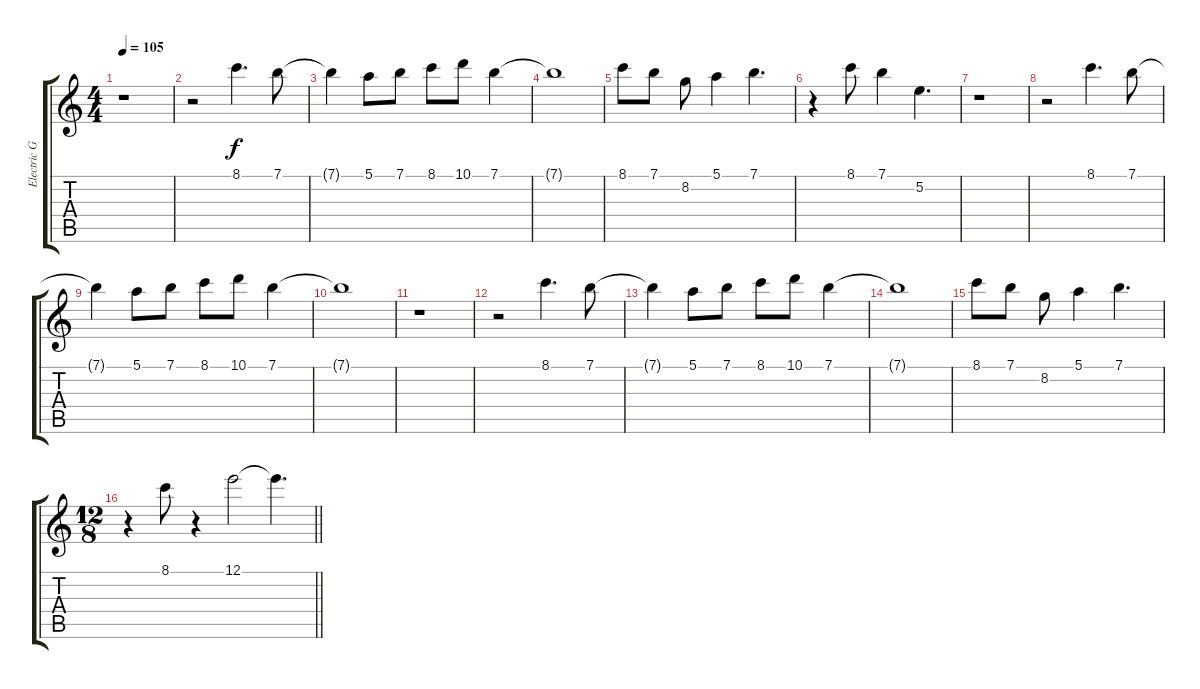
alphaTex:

\track ("Electric Gtr" "Electric G") {instrument electricguitarjazz}
\staff {score tabs}
\tuning (E4 B3 G3 D3 A2 E2) {hide}
\ts (4 4)
\tempo 105
\clef g2
\ks c
r.1{dy f} |
r.2 8.1.4{d} 7.1.8 |
7.1{t}.4 5.1.8 7.1.8 8.1.8 10.1.8 7.1.4 |
7.1{t}.1 |
8.1.8 7.1.8 8.2.8 5.1.4 7.1.4{d} |
r.4 8.1.8 7.1.4 5.2.4{d} |
r.1 |
r.2 8.1.4{d} 7.1.8 |
7.1{t}.4 5.1.8 7.1.8 8.1.8 10.1.8 7.1.4 |
7.1{t}.1 |
r.1 |
r.2 8.1.4{d} 7.1.8 |
7.1{t}.4 5.1.8 7.1.8 8.1.8 10.1.8 7.1.4 |
7.1{t}.1 |
8.1.8 7.1.8 8.2.8 5.1.4 7.1.4{d} |
\ts (12 8)
\barLineRight lightlight
r.4 8.1.8 r.4 12.1.2 12.1{t}.4{d}
